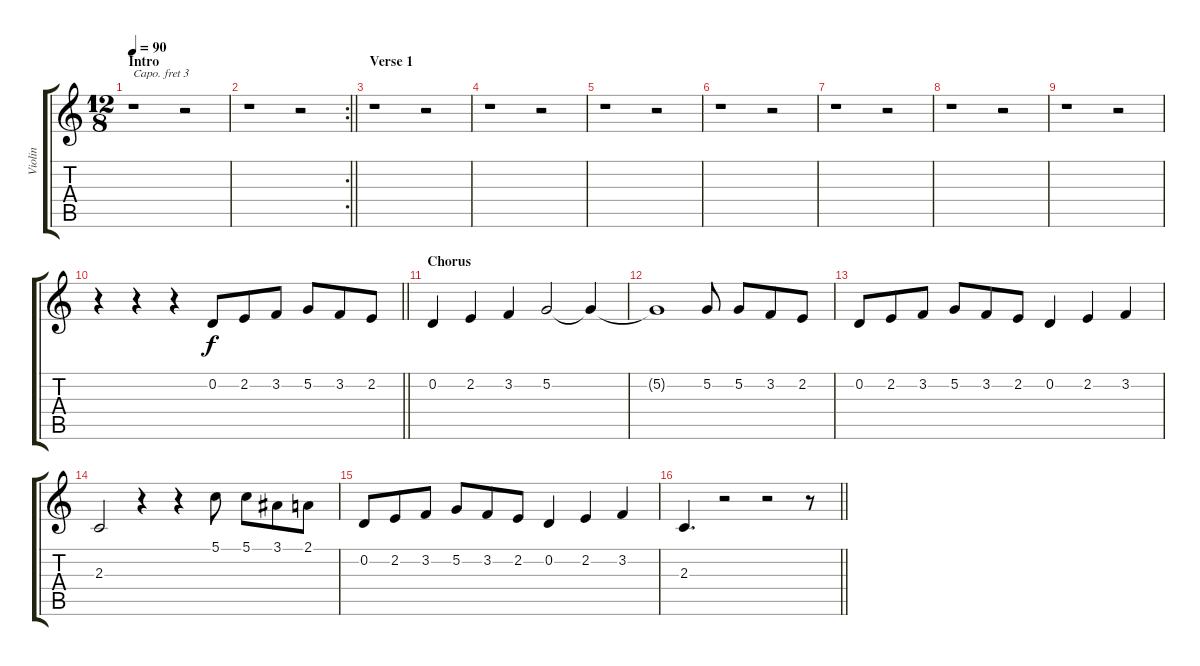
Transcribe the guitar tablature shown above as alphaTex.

\track ("Violin" "Violin") {instrument violin}
\staff {score tabs}
\capo 3
\tuning (E4 B3 G3 D3 A2 E2) {hide}
\ts (12 8)
\section ("" "Intro")
\tempo 90
\clef g2
\ks c
r.1{dy f instrument violin} r.2 |
\rc 2
\barLineRight lightlight
r.1 r.2 |
\section ("" "Verse 1")
r.1 r.2 |
r.1 r.2 |
r.1 r.2 |
r.1 r.2 |
r.1 r.2 |
r.1 r.2 |
r.1 r.2 |
\barLineRight lightlight
r.4 r.4 r.4 0.2.8 2.2.8 3.2.8 5.2.8 3.2.8 2.2.8 |
\section ("" "Chorus")
0.2.4 2.2.4 3.2.4{volume 8} 5.2.2 5.2{t}.4 |
5.2{t}.1 5.2.8 5.2.8 3.2.8 2.2.8 |
0.2.8 2.2.8 3.2.8 5.2.8 3.2.8 2.2.8 0.2.4 2.2.4 3.2.4 |
2.3.2 r.4 r.4 5.1.8{volume 11} 5.1.8 3.1.8 2.1.8 |
0.2.8 2.2.8 3.2.8 5.2.8{volume 8} 3.2.8 2.2.8 0.2.4 2.2.4 3.2.4 |
\barLineRight lightlight
2.3.4{d} r.2 r.2 r.8
